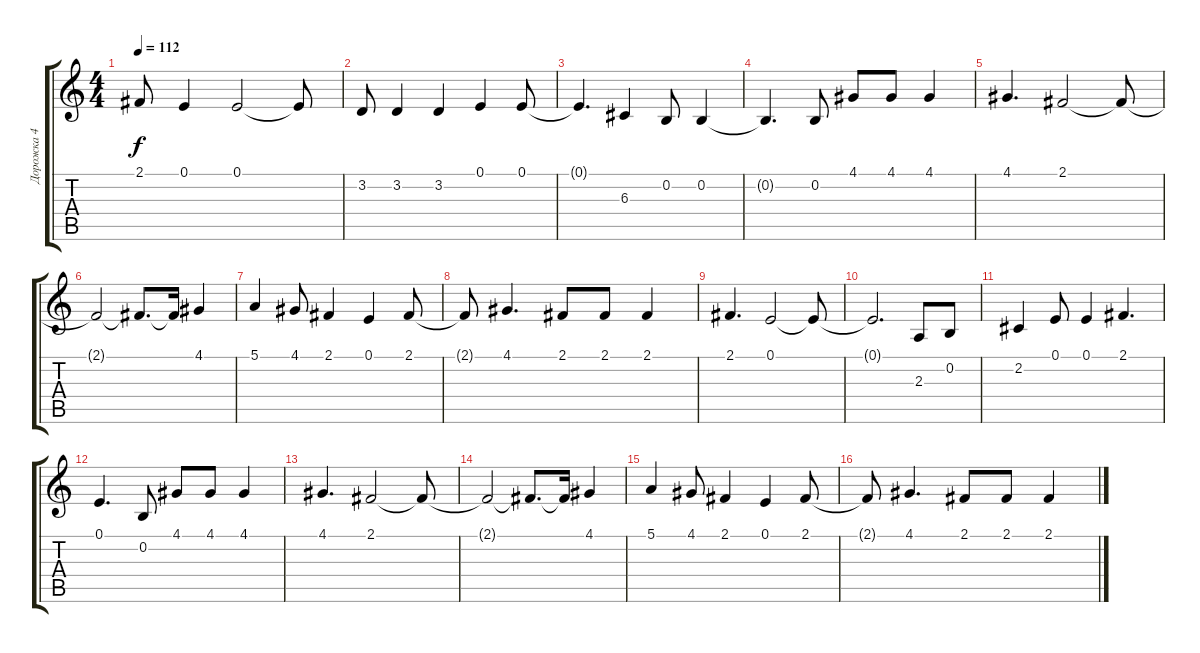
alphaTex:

\track ("Дорожка 4" "Дорожка 4") {instrument brightacousticpiano}
\staff {score tabs}
\tuning (E4 B3 G3 D3 A2 E2) {hide}
\ts (4 4)
\tempo 112
\clef g2
\ks c
2.1{t}.8{dy f} 0.1.4 0.1.2 0.1{t}.8 |
3.2.8 3.2.4 3.2.4 0.1.4 0.1.8 |
0.1{t}.4{d} 6.3.4 0.2.8 0.2.4 |
0.2{t}.4{d} 0.2.8{volume 11} 4.1.8 4.1.8 4.1.4 |
4.1.4{d} 2.1.2 2.1{t}.8 |
2.1{t}.2 2.1{t}.8{d} 2.1{t}.16 4.1.4 |
5.1.4 4.1.8 2.1.4 0.1.4 2.1.8 |
2.1{t}.8 4.1.4{d} 2.1.8 2.1.8 2.1.4 |
2.1.4{d} 0.1.2 0.1{t}.8 |
0.1{t}.2{d} 2.3.8 0.2.8 |
2.2.4 0.1.8 0.1.4 2.1.4{d} |
0.1.4{d} 0.2.8 4.1.8 4.1.8 4.1.4 |
4.1.4{d} 2.1.2 2.1{t}.8 |
2.1{t}.2 2.1{t}.8{d} 2.1{t}.16 4.1.4 |
5.1.4 4.1.8 2.1.4 0.1.4 2.1.8 |
2.1{t}.8 4.1.4{d} 2.1.8 2.1.8 2.1.4
